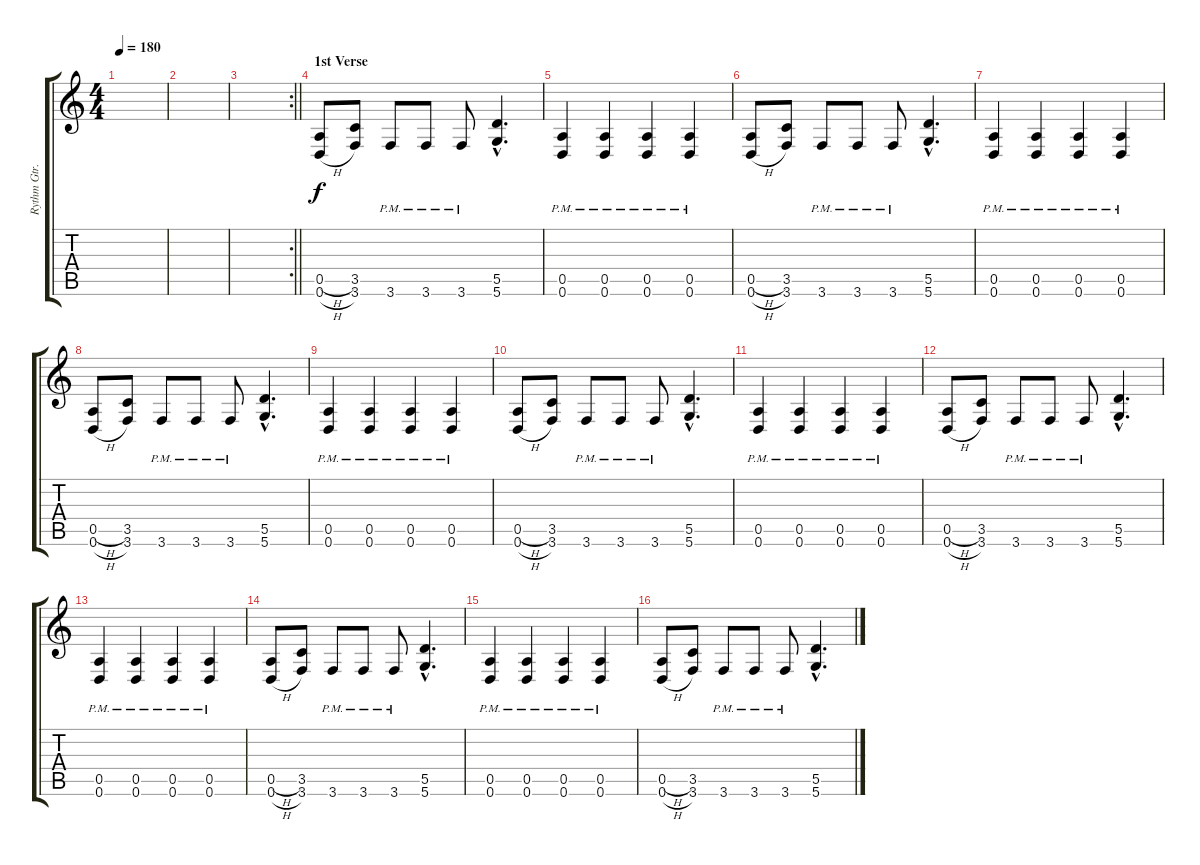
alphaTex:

\track ("Rythm Gtr. 2 (clean)" "Rythm Gtr.") {instrument electricguitarmuted}
\staff {score tabs}
\tuning (E4 B3 G3 D3 A2 D2) {hide}
\ts (4 4)
\tempo 180
\clef g2
\ks c
|
|
\rc 2
\barLineRight lightlight
|
\section ("" "1st Verse")
(0.5{h} 0.6{h}).8 (3.5 3.6).8 3.6{pm}.8 3.6{pm}.8 3.6{pm}.8 (5.5{hac} 5.6{hac}).4{d} |
(0.5{pm} 0.6{pm}).4 (0.5{pm} 0.6{pm}).4 (0.5{pm} 0.6{pm}).4 (0.5{pm} 0.6{pm}).4 |
(0.5{h} 0.6{h}).8 (3.5 3.6).8 3.6{pm}.8 3.6{pm}.8 3.6{pm}.8 (5.5{hac} 5.6{hac}).4{d} |
(0.5{pm} 0.6{pm}).4 (0.5{pm} 0.6{pm}).4 (0.5{pm} 0.6{pm}).4 (0.5{pm} 0.6{pm}).4 |
(0.5{h} 0.6{h}).8 (3.5 3.6).8 3.6{pm}.8 3.6{pm}.8 3.6{pm}.8 (5.5{hac} 5.6{hac}).4{d} |
(0.5{pm} 0.6{pm}).4 (0.5{pm} 0.6{pm}).4 (0.5{pm} 0.6{pm}).4 (0.5{pm} 0.6{pm}).4 |
(0.5{h} 0.6{h}).8 (3.5 3.6).8 3.6{pm}.8 3.6{pm}.8 3.6{pm}.8 (5.5{hac} 5.6{hac}).4{d} |
(0.5{pm} 0.6{pm}).4 (0.5{pm} 0.6{pm}).4 (0.5{pm} 0.6{pm}).4 (0.5{pm} 0.6{pm}).4 |
(0.5{h} 0.6{h}).8 (3.5 3.6).8 3.6{pm}.8 3.6{pm}.8 3.6{pm}.8 (5.5{hac} 5.6{hac}).4{d} |
(0.5{pm} 0.6{pm}).4 (0.5{pm} 0.6{pm}).4 (0.5{pm} 0.6{pm}).4 (0.5{pm} 0.6{pm}).4 |
(0.5{h} 0.6{h}).8 (3.5 3.6).8 3.6{pm}.8 3.6{pm}.8 3.6{pm}.8 (5.5{hac} 5.6{hac}).4{d} |
(0.5{pm} 0.6{pm}).4 (0.5{pm} 0.6{pm}).4 (0.5{pm} 0.6{pm}).4 (0.5{pm} 0.6{pm}).4 |
(0.5{h} 0.6{h}).8 (3.5 3.6).8 3.6{pm}.8 3.6{pm}.8 3.6{pm}.8 (5.5{hac} 5.6{hac}).4{d}
